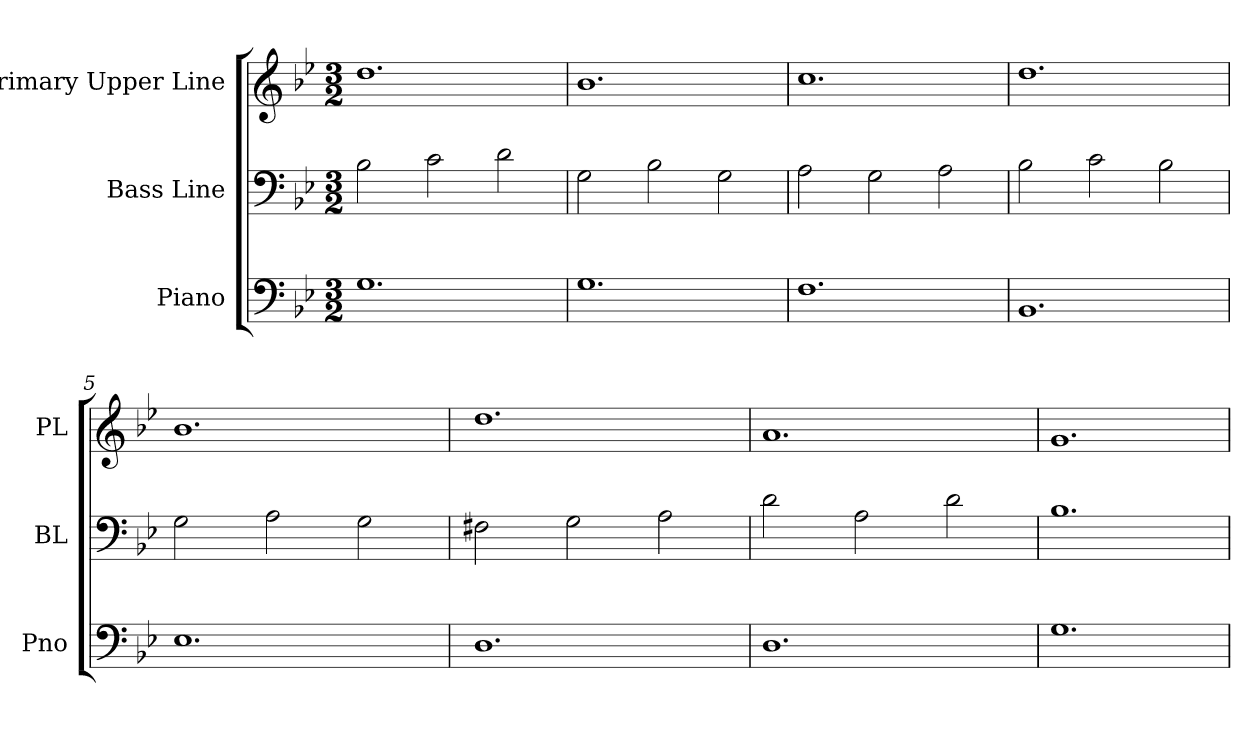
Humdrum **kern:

**kern	**kern	**kern
*part3	*part2	*part1
*staff3	*staff2	*staff1
*I"Piano	*I"Bass Line	*I"Primary Upper Line
*I'Pno	*I'BL	*I'PL
*clefF4	*clefF4	*clefG2
*k[b-e-]	*k[b-e-]	*k[b-e-]
*B-:	*B-:	*B-:
*M3/2	*M3/2	*M3/2
=1	=1	=1
1.G	2B-\	1.dd
.	2c\	.
.	2d\	.
=2	=2	=2
1.G	2G\	1.b-
.	2B-\	.
.	2G\	.
=3	=3	=3
1.F	2A\	1.cc
.	2G\	.
.	2A\	.
=4	=4	=4
1.BB-	2B-\	1.dd
.	2c\	.
.	2B-\	.
=5	=5	=5
1.E-	2G\	1.b-
.	2A\	.
.	2G\	.
=6	=6	=6
1.D	2F#X\	1.dd
.	2G\	.
.	2A\	.
=7	=7	=7
1.D	2d\	1.a
.	2A\	.
.	2d\	.
=8	=8	=8
1.G	1.B-	1.g
=	=	=
*-	*-	*-
